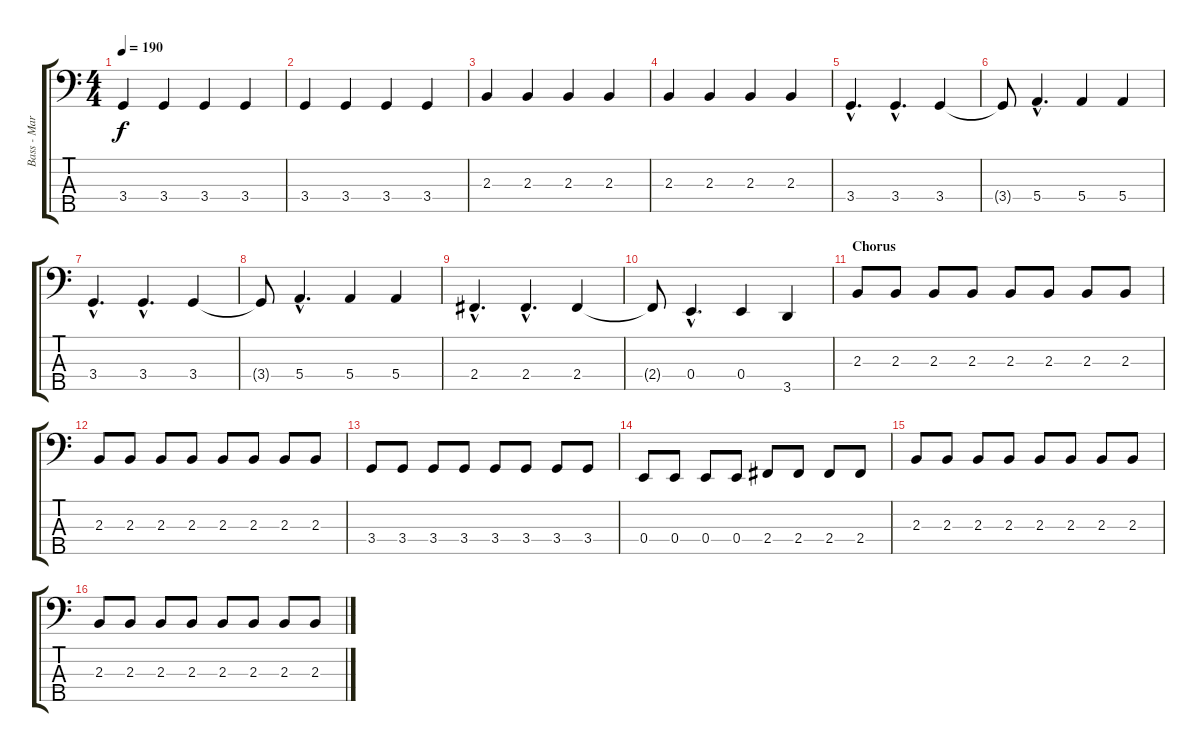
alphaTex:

\track ("Bass - Marco Eronen" "Bass - Mar") {instrument electricbasspick}
\staff {score tabs}
\tuning (G2 D2 A1 E1 B0) {hide}
\ts (4 4)
\tempo 190
\clef f4
\ks c
3.4.4{dy f} 3.4.4 3.4.4 3.4.4 |
3.4.4 3.4.4 3.4.4 3.4.4 |
2.3.4 2.3.4 2.3.4 2.3.4 |
2.3.4 2.3.4 2.3.4 2.3.4 |
3.4{hac}.4{d} 3.4{hac}.4{d} 3.4.4 |
3.4{t}.8 5.4{hac}.4{d} 5.4.4 5.4.4 |
3.4{hac}.4{d} 3.4{hac}.4{d} 3.4.4 |
3.4{t}.8 5.4{hac}.4{d} 5.4.4 5.4.4 |
2.4{hac}.4{d} 2.4{hac}.4{d} 2.4.4 |
2.4{t}.8 0.4{hac}.4{d} 0.4.4 3.5.4 |
\section ("" "Chorus")
2.3.8 2.3.8 2.3.8 2.3.8 2.3.8 2.3.8 2.3.8 2.3.8 |
2.3.8 2.3.8 2.3.8 2.3.8 2.3.8 2.3.8 2.3.8 2.3.8 |
3.4.8 3.4.8 3.4.8 3.4.8 3.4.8 3.4.8 3.4.8 3.4.8 |
0.4.8 0.4.8 0.4.8 0.4.8 2.4.8 2.4.8 2.4.8 2.4.8 |
2.3.8 2.3.8 2.3.8 2.3.8 2.3.8 2.3.8 2.3.8 2.3.8 |
2.3.8 2.3.8 2.3.8 2.3.8 2.3.8 2.3.8 2.3.8 2.3.8
